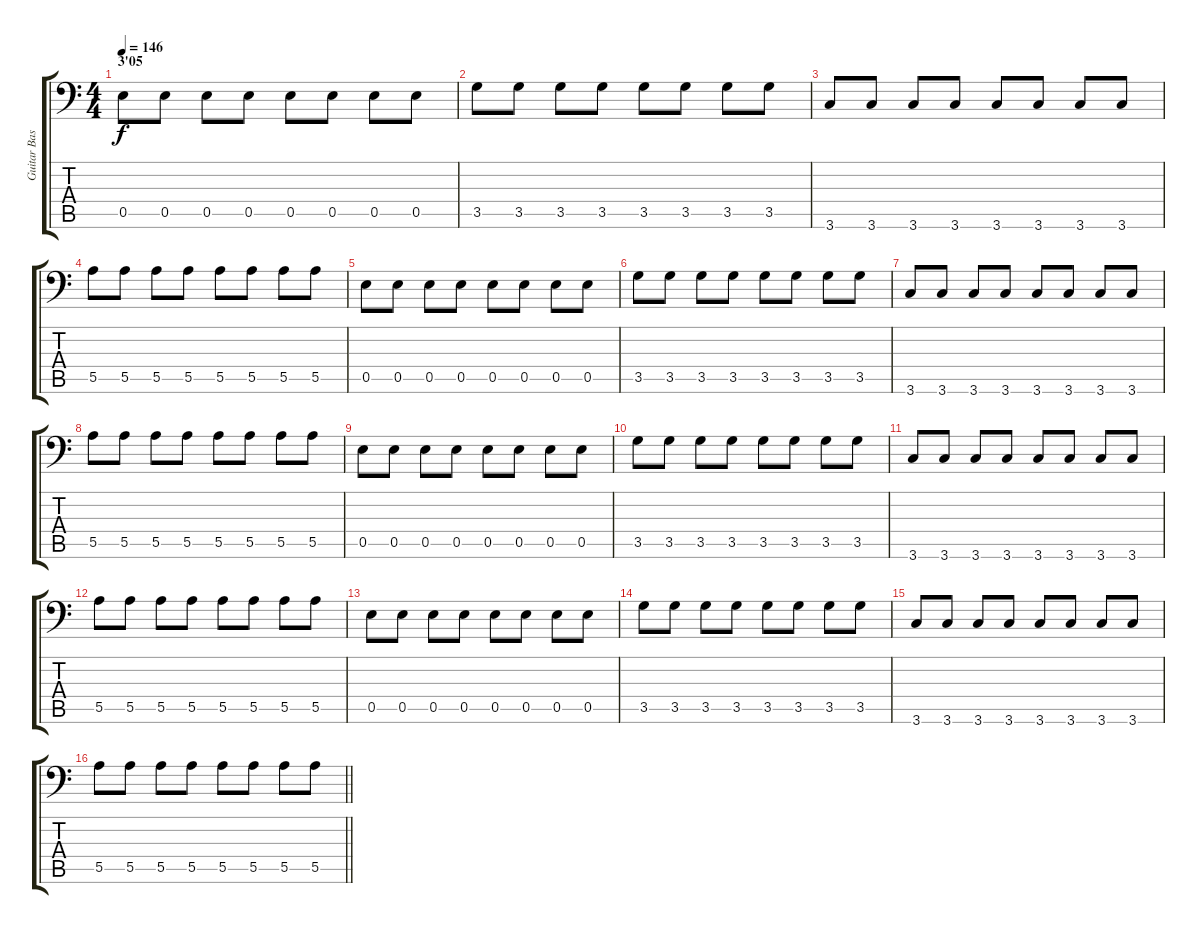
\track ("Guitar Bass" "Guitar Bas") {instrument electricbassfinger}
\staff {score tabs}
\tuning (B3 Gb3 D3 A2 E2 A1) {hide}
\ts (4 4)
\section ("" "3'05")
\tempo 146
\clef f4
\ks c
0.5.8{dy f} 0.5.8 0.5.8 0.5.8 0.5.8 0.5.8 0.5.8 0.5.8 |
3.5.8 3.5.8 3.5.8 3.5.8 3.5.8 3.5.8 3.5.8 3.5.8 |
3.6.8 3.6.8 3.6.8 3.6.8 3.6.8 3.6.8 3.6.8 3.6.8 |
5.5.8 5.5.8 5.5.8 5.5.8 5.5.8 5.5.8 5.5.8 5.5.8 |
0.5.8 0.5.8 0.5.8 0.5.8 0.5.8 0.5.8 0.5.8 0.5.8 |
3.5.8 3.5.8 3.5.8 3.5.8 3.5.8 3.5.8 3.5.8 3.5.8 |
3.6.8 3.6.8 3.6.8 3.6.8 3.6.8 3.6.8 3.6.8 3.6.8 |
5.5.8 5.5.8 5.5.8 5.5.8 5.5.8 5.5.8 5.5.8 5.5.8 |
0.5.8 0.5.8 0.5.8 0.5.8 0.5.8 0.5.8 0.5.8 0.5.8 |
3.5.8 3.5.8 3.5.8 3.5.8 3.5.8 3.5.8 3.5.8 3.5.8 |
3.6.8 3.6.8 3.6.8 3.6.8 3.6.8 3.6.8 3.6.8 3.6.8 |
5.5.8 5.5.8 5.5.8 5.5.8 5.5.8 5.5.8 5.5.8 5.5.8 |
0.5.8 0.5.8 0.5.8 0.5.8 0.5.8 0.5.8 0.5.8 0.5.8 |
3.5.8 3.5.8 3.5.8 3.5.8 3.5.8 3.5.8 3.5.8 3.5.8 |
3.6.8 3.6.8 3.6.8 3.6.8 3.6.8 3.6.8 3.6.8 3.6.8 |
\barLineRight lightlight
5.5.8 5.5.8 5.5.8 5.5.8 5.5.8 5.5.8 5.5.8 5.5.8
